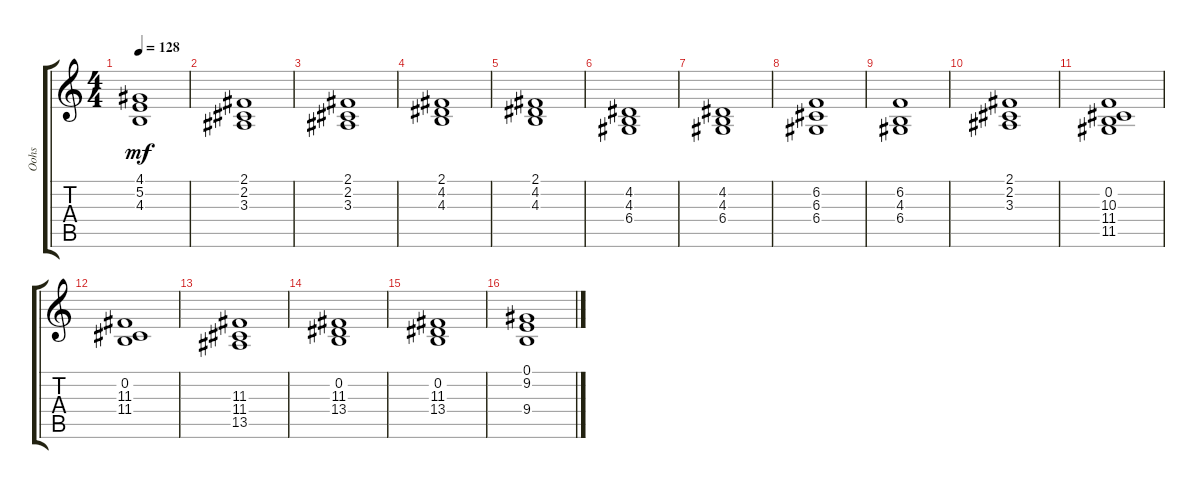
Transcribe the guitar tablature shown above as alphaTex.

\track ("Oohs" "Oohs") {instrument voiceoohs}
\staff {score tabs}
\tuning (E4 B3 G3 D3 A2 E2) {hide}
\ts (4 4)
\tempo 128
\clef g2
\ks c
(4.1 5.2 4.3).1{dy mf} |
(2.1 2.2 3.3).1 |
(2.1 2.2 3.3).1 |
(2.1 4.2 4.3).1 |
(2.1 4.2 4.3).1 |
(4.2 4.3 6.4).1 |
(4.2 4.3 6.4).1 |
(6.2 6.3 6.4).1 |
(6.2 4.3 6.4).1 |
(2.1 2.2 3.3).1 |
(0.2 10.3 11.4 11.5).1 |
(0.2 11.3 11.4).1 |
(11.3 11.4 13.5).1 |
(0.2 11.3 13.4).1 |
(0.2 11.3 13.4).1 |
(0.1 9.2 9.4).1
